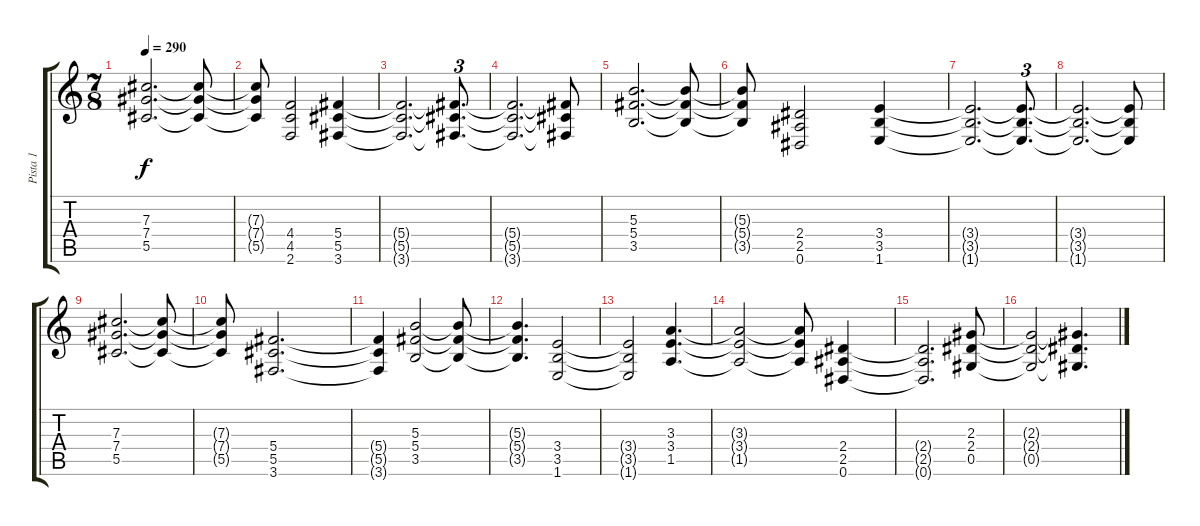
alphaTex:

\track ("Pista 1" "Pista 1") {instrument distortionguitar}
\staff {score tabs}
\tuning (Eb4 Bb3 Gb3 Db3 Ab2 Eb2) {hide}
\ts (7 8)
\tempo 262
\tempo 290
\clef g2
\ks c
(7.3 7.4 5.5).2{d dy f} (7.3{t} 7.4{t} 5.5{t}).8 |
(7.3{t} 7.4{t} 5.5{t}).8 (4.4 4.5 2.6).2 (5.4 5.5 3.6).4 |
(5.4{t} 5.5{t} 3.6{t}).2{d} (5.4{t} 5.5{t} 3.6{t}).8{d tu (3 2)} |
(5.4{t} 5.5{t} 3.6{t}).2{d} (5.4{t} 5.5{t} 3.6{t}).8 |
(5.3 5.4 3.5).2{d} (5.3{t} 5.4{t} 3.5{t}).8 |
(5.3{t} 5.4{t} 3.5{t}).8 (2.4 2.5 0.6).2 (3.4 3.5 1.6).4 |
(3.4{t} 3.5{t} 1.6{t}).2{d} (3.4{t} 3.5{t} 1.6{t}).8{d tu (3 2)} |
(3.4{t} 3.5{t} 1.6{t}).2{d} (3.4{t} 3.5{t} 1.6{t}).8 |
(7.3 7.4 5.5).2{d} (7.3{t} 7.4{t} 5.5{t}).8 |
(7.3{t} 7.4{t} 5.5{t}).8 (5.4 5.5 3.6).2{d} |
(5.4{t} 5.5{t} 3.6{t}).4 (5.3 5.4 3.5).2 (5.3{t} 5.4{t} 3.5{t}).8 |
(5.3{t} 5.4{t} 3.5{t}).4{d} (3.4 3.5 1.6).2 |
(3.4{t} 3.5{t} 1.6{t}).2 (3.3 3.4 1.5).4{d} |
(3.3{t} 3.4{t} 1.5{t}).2 (3.3{t} 3.4{t} 1.5{t}).8 (2.4 2.5 0.6).4 |
(2.4{t} 2.5{t} 0.6{t}).2{d} (2.3 2.4 0.5).8 |
(2.3{t} 2.4{t} 0.5{t}).2 (2.3{t} 2.4{t} 0.5{t}).4{d}
